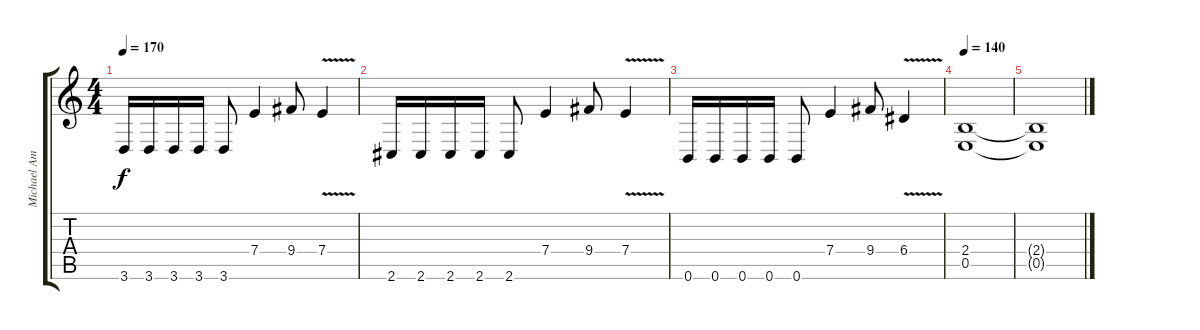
\track ("Michael Amott" "Michael Am") {instrument distortionguitar}
\staff {score tabs}
\tuning (B3 Gb3 D3 A2 E2 B1) {hide}
\ts (4 4)
\tempo 170
\clef g2
\ks c
3.6.16{dy f} 3.6.16 3.6.16 3.6.16 3.6.8 7.4.4 9.4.8 7.4{v}.4 |
2.6.16 2.6.16 2.6.16 2.6.16 2.6.8 7.4.4 9.4.8 7.4{v}.4 |
0.6.16 0.6.16 0.6.16 0.6.16 0.6.8 7.4.4 9.4.8 6.4{v}.4 |
\tempo 140
(2.4 0.5).1 |
(2.4{t} 0.5{t}).1
